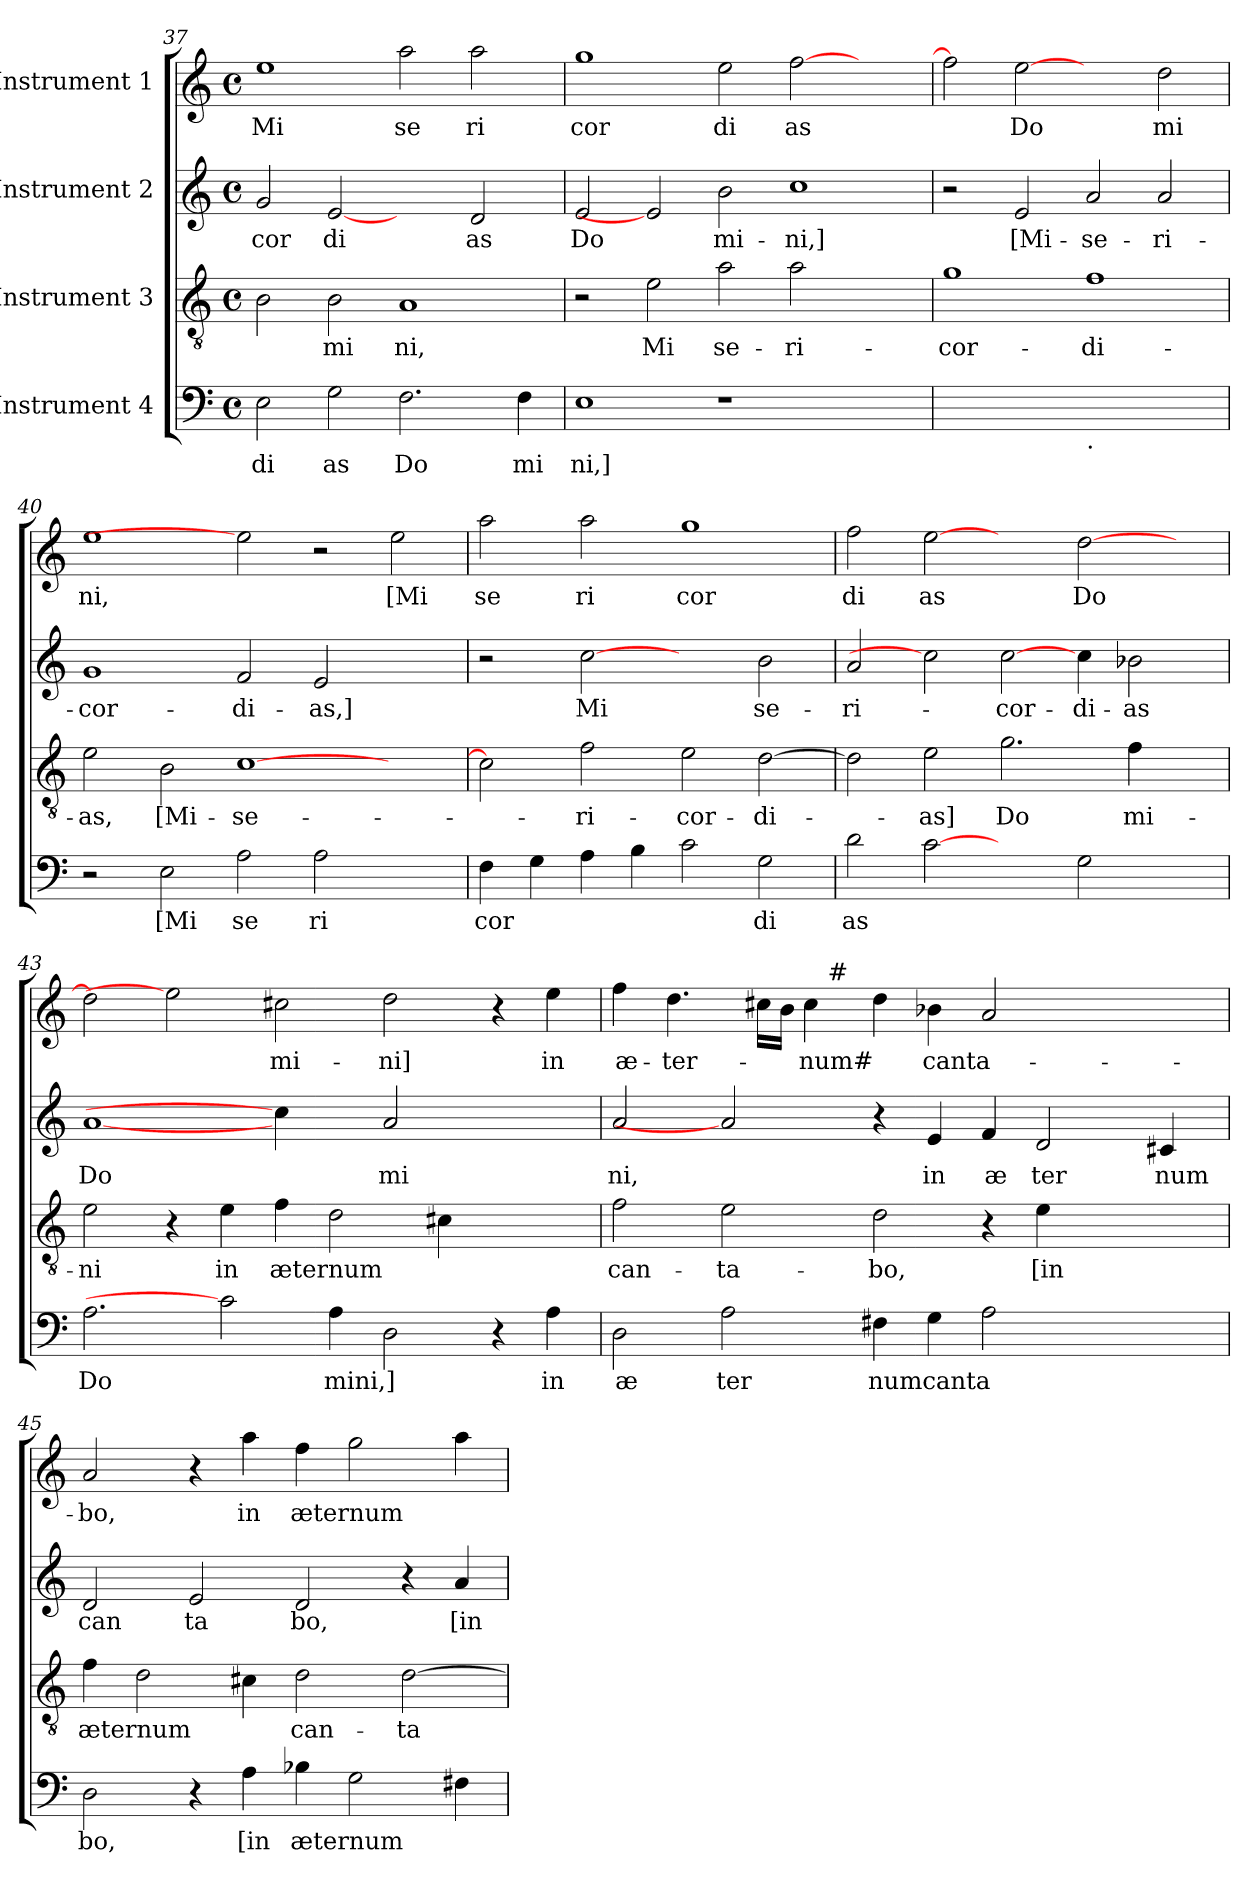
**kern	**text	**kern	**text	**kern	**text	**kern	**text
*part4	*part4	*part3	*part3	*part2	*part2	*part1	*part1
*staff4	*staff4	*staff3	*staff3	*staff2	*staff2	*staff1	*staff1
*I"Instrument 4	*	*I"Instrument 3	*	*I"Instrument 2	*	*I"Instrument 1	*
!!LO:LB:g=z
*clefF4	*	*clefGv2	*	*clefG2	*	*clefG2	*
*k[]	*	*k[]	*	*k[]	*	*k[]	*
*M4/4	*	*M4/4	*	*M4/4	*	*M4/4	*
*met(c)	*	*met(c)	*	*met(c)	*	*met(c)	*
=37	=37	=37	=37	=37	=37	=37	=37
!	!LO:LY:b	!	!	!	!LO:LY:b	!	!LO:LY:b
2E\	di	2B\	.	2g/	cor	1ee	Mi
!	!LO:LY:b	!	!LO:LY:b	!	!LO:LY:b	!	!
2G\	as	2B\	mi	[2e	di	.	.
!	!LO:LY:b	!	!LO:LY:b	!	!	!	!LO:LY:b
2.F\	Do	1A	ni,	2ryy	.	2aa\	se
!	!	!	!	!	!LO:LY:b	!	!LO:LY:b
.	.	.	.	2d/	as	2aa\	ri
!	!LO:LY:b	!	!	!	!	!	!
4F\	mi	.	.	.	.	.	.
!!LO:PB:g=z
=38	=38	=38	=38	=38	=38	=38	=38
!	!LO:LY:b	!	!	!	!LO:LY:b	!	!LO:LY:b
1E	ni,]	2r	.	2e/	Do	1gg	cor
!	!	!	!LO:LY:b	!	!	!	!
.	.	2e\	Mi	2e]	.	.	.
!	!	!	!LO:LY:b	!	!LO:LY:b	!	!LO:LY:b
1r	.	2a\	-se-	2b\	-mi-	2ee\	di
!	!	!	!LO:LY:b	!	!LO:LY:b	!	!LO:LY:b
.	.	2a\	-ri-	1cc	-ni,]	[>2ff\	as
2ryy	.	2ryy	.	.	.	2ryy	.
=39	=39	=39	=39	=39	=39	=39	=39
!	!	!	!LO:LY:b	!	!	!	!
1ryy	.	1g	-cor-	2r	.	2ff\]	.
!	!	!	!	!	!LO:LY:b	!	!LO:LY:b
.	.	.	.	2e/	[Mi-	[2ee	Do
!LO:TX:b:t=.	!	!	!	!	!	!	!
!	!	!	!LO:LY:b	!	!LO:LY:b	!	!
1ryy	.	1f	-di-	2a/	-se-	2ryy	.
!	!	!	!	!	!LO:LY:b	!	!LO:LY:b
.	.	.	.	2a/	-ri-	2dd\	mi
=40	=40	=40	=40	=40	=40	=40	=40
!	!	!	!LO:LY:b	!	!LO:LY:b	!	!LO:LY:b
2r	.	2e\	-as,	1g	-cor-	1ee	ni,
!	!LO:LY:b	!	!LO:LY:b	!	!	!	!
2E\	[Mi	2B\	[Mi-	.	.	.	.
!	!LO:LY:b	!	!LO:LY:b	!	!LO:LY:b	!	!
2A\	se	[>1c	-se-	2f/	-di-	2ee]	.
!	!LO:LY:b	!	!	!	!LO:LY:b	!	!
2A\	ri	.	.	2e/	-as,]	2r	.
!	!	!	!	!	!	!	!LO:LY:b
2ryy	.	2ryy	.	2ryy	.	2ee\	[Mi
=41	=41	=41	=41	=41	=41	=41	=41
!	!LO:LY:b	!	!	!	!	!	!LO:LY:b
4F\	cor	2c\]	.	2r	.	2aa\	se
4G\	.	.	.	.	.	.	.
!	!	!	!LO:LY:b	!	!LO:LY:b	!	!LO:LY:b
4A\	.	2f\	-ri-	[2cc	Mi	2aa\	ri
4B\	.	.	.	.	.	.	.
!	!	!	!LO:LY:b	!	!	!	!LO:LY:b
2c\	.	2e\	-cor-	2ryy	.	1gg	cor
!	!LO:LY:b	!	!LO:LY:b	!	!LO:LY:b	!	!
2G\	di	[>2d\	-di-	2b\	-se-	.	.
=42	=42	=42	=42	=42	=42	=42	=42
!	!LO:LY:b	!	!	!	!LO:LY:b	!	!LO:LY:b
2d\	as	2d\]	.	2a/	-ri-	2ff\	di
!	!	!	!LO:LY:b	!	!	!	!LO:LY:b
[2c	.	2e\	-as]	2cc]	.	[2ee	as
!	!	!	!LO:LY:b	!	!LO:LY:b	!	!
2ryy	.	2.g\	Do	[2cc\	-cor-	2ryy	.
!	!	!	!	!	!LO:LY:b	!	!LO:LY:b
2G\	.	.	.	4cc\	-di-	[>2dd\	Do
!	!	!	!LO:LY:b	!	!LO:LY:b	!	!
.	.	4f\	-mi-	2b-X\	-as	.	.
4ryy	.	4ryy	.	.	.	4ryy	.
!!LO:LB:g=z
=43	=43	=43	=43	=43	=43	=43	=43
!	!LO:LY:b	!	!LO:LY:b	!	!LO:LY:b	!	!
2.A\	Do	2e\	-ni	[1a	Do	2dd\]	.
.	.	4r	.	.	.	2ee]	.
!	!	!	!LO:LY:b	!	!	!	!
2c]	.	4e\	in	.	.	.	.
!	!	!	!LO:LY:b	!	!	!	!LO:LY:b
.	.	4f\	æternum	4cc\]	.	2cc#X\	mi-
!	!LO:LY:b	!	!	!	!	!	!
4A\	mini,]	2d\	.	4ryy	.	.	.
!	!	!	!	!	!LO:LY:b	!	!LO:LY:b
2D\	.	.	.	2a/	mi	2dd\	-ni]
.	.	4c#X\	.	.	.	.	.
4r	.	2ryy	.	2ryy	.	4r	.
!	!LO:LY:b	!	!	!	!	!	!LO:LY:b
4A\	in	.	.	.	.	4ee\	in
=44	=44	=44	=44	=44	=44	=44	=44
!	!LO:LY:b	!	!LO:LY:b	!	!LO:LY:b	!	!LO:LY:b
*	*	*	*	*	*	*^	*
2D\	æ	2f\	can-	2a/	ni,	4ff\	2ryy	æ-
!	!	!	!	!	!	!	!	!LO:LY:b
.	.	.	.	.	.	4.dd\	.	-ter-
!	!LO:LY:b	!	!LO:LY:b	!	!	!	!	!
2A\	ter	2e\	-ta-	2a]	.	.	4ryy	.
.	.	.	.	.	.	16cc#X\LL	.	.
.	.	.	.	.	.	16b\JJ	.	.
!	!	!	!	!	!	!	!	!LO:LY:b
.	.	.	.	.	.	4cc#\	16ryy	-num#
!	!	!	!	!	!	!	!LO:TX:a:t=#	!
.	.	.	.	.	.	.	1ryy	.
!	!LO:LY:b	!	!LO:LY:b	!	!	!	!	!
4F#X\	num	2d\	-bo,	4r	.	4dd\	.	.
!	!LO:LY:b	!	!	!	!LO:LY:b	!	!	!LO:LY:b
4G\	canta	.	.	4e/	in	4b-X\	.	canta-
!	!	!	!	!	!LO:LY:b	!	!	!
2A\	.	4r	.	4f/	æ	2a/	.	.
!	!	!	!LO:LY:b	!	!LO:LY:b	!	!	!
.	.	4e\	[in	2d/	ter	.	.	.
.	.	.	.	.	.	.	2ryy	.
2ryy	.	2ryy	.	.	.	2ryy	.	.
!	!	!	!	!	!LO:LY:b	!	!	!
.	.	.	.	4c#X/	num	.	.	.
.	.	.	.	.	.	.	8.ryy	.
=45	=45	=45	=45	=45	=45	=45	=45	=45
!	!LO:LY:b	!	!LO:LY:b	!	!LO:LY:b	!	!	!LO:LY:b
*	*	*	*	*	*	*v	*v	*
2D\	bo,	4f\	æternum	2d/	can	2a/	-bo,
.	.	2d\	.	.	.	.	.
!	!	!	!	!	!LO:LY:b	!	!
4r	.	.	.	2e/	ta	4r	.
!	!LO:LY:b	!	!	!	!	!	!LO:LY:b
4A\	[in	4c#X\	.	.	.	4aa\	in
!	!LO:LY:b	!	!LO:LY:b	!	!LO:LY:b	!	!LO:LY:b
4B-X\	æternum	2d\	can-	2d/	bo,	4ff\	æternum
2G\	.	.	.	.	.	2gg\	.
!	!	!	!LO:LY:b	!	!	!	!
.	.	[>2d\	-ta-	4r	.	.	.
!	!	!	!	!	!LO:LY:b	!	!
4F#X\	.	.	.	4a/	[in	4aa\	.
=	=	=	=	=	=	=	=
*-	*-	*-	*-	*-	*-	*-	*-
